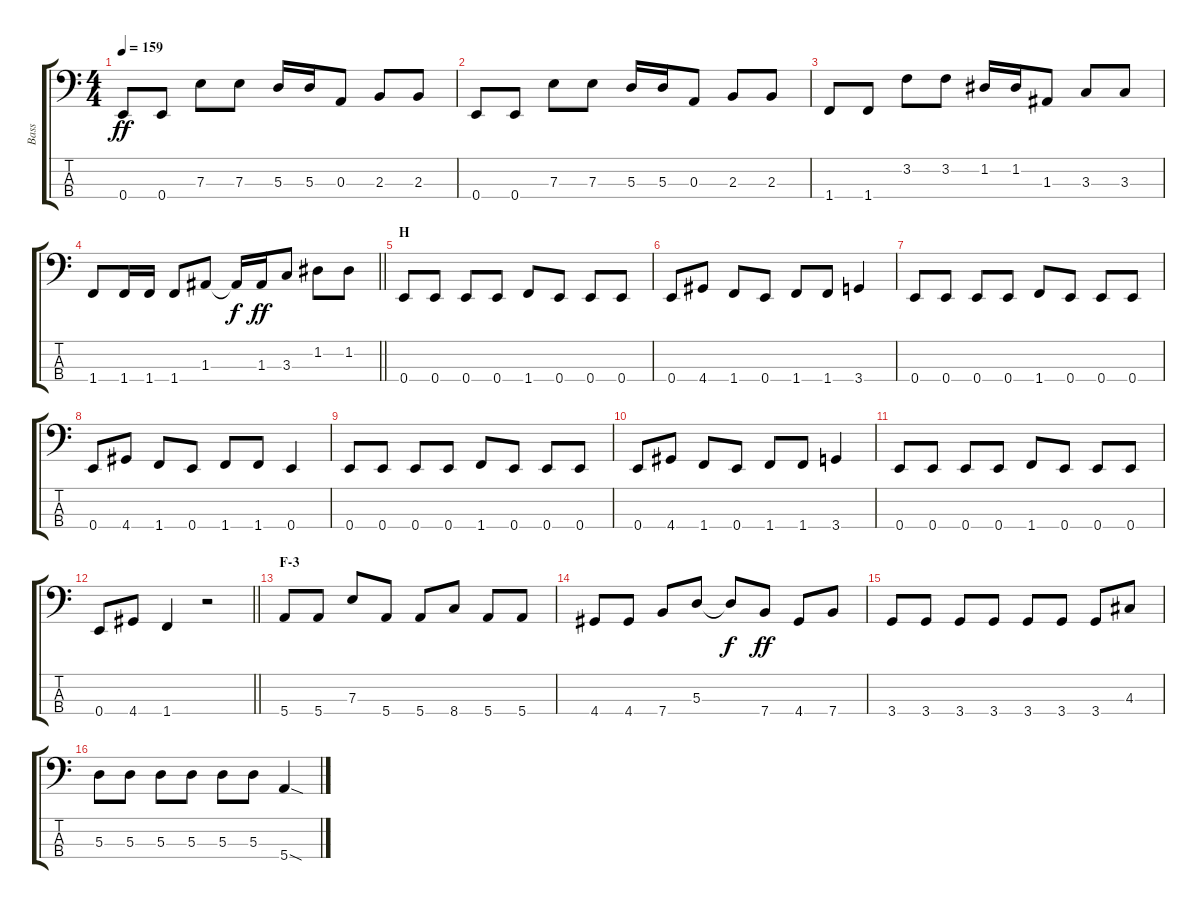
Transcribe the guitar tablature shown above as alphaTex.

\track ("Bass" "Bass") {instrument electricbasspick}
\staff {score tabs}
\tuning (G2 D2 A1 E1) {hide}
\ts (4 4)
\tempo 159
\clef f4
\ks c
0.4.8{dy ff} 0.4.8 7.3.8 7.3.8 5.3.16 5.3.16 0.3.8 2.3.8 2.3.8 |
0.4.8 0.4.8 7.3.8 7.3.8 5.3.16 5.3.16 0.3.8 2.3.8 2.3.8 |
1.4.8 1.4.8 3.2.8 3.2.8 1.2.16 1.2.16 1.3.8 3.3.8 3.3.8 |
\barLineRight lightlight
1.4.8 1.4.16 1.4.16 1.4.8 1.3.8 1.3{t}.16{dy f} 1.3.16{dy ff} 3.3.8 1.2.8 1.2.8 |
\section ("" "H")
0.4.8 0.4.8 0.4.8 0.4.8 1.4.8 0.4.8 0.4.8 0.4.8 |
0.4.8 4.4.8 1.4.8 0.4.8 1.4.8 1.4.8 3.4.4 |
0.4.8 0.4.8 0.4.8 0.4.8 1.4.8 0.4.8 0.4.8 0.4.8 |
0.4.8 4.4.8 1.4.8 0.4.8 1.4.8 1.4.8 0.4.4 |
0.4.8 0.4.8 0.4.8 0.4.8 1.4.8 0.4.8 0.4.8 0.4.8 |
0.4.8 4.4.8 1.4.8 0.4.8 1.4.8 1.4.8 3.4.4 |
0.4.8 0.4.8 0.4.8 0.4.8 1.4.8 0.4.8 0.4.8 0.4.8 |
\barLineRight lightlight
0.4.8 4.4.8 1.4.4 r.2 |
\section ("" "F-3")
5.4.8 5.4.8 7.3.8 5.4.8 5.4.8 8.4.8 5.4.8 5.4.8 |
4.4.8 4.4.8 7.4.8 5.3.8 5.3{t}.8{dy f} 7.4.8{dy ff} 4.4.8 7.4.8 |
3.4.8 3.4.8 3.4.8 3.4.8 3.4.8 3.4.8 3.4.8 4.3.8 |
5.3.8 5.3.8 5.3.8 5.3.8 5.3.8 5.3.8 5.4{sod}.4
